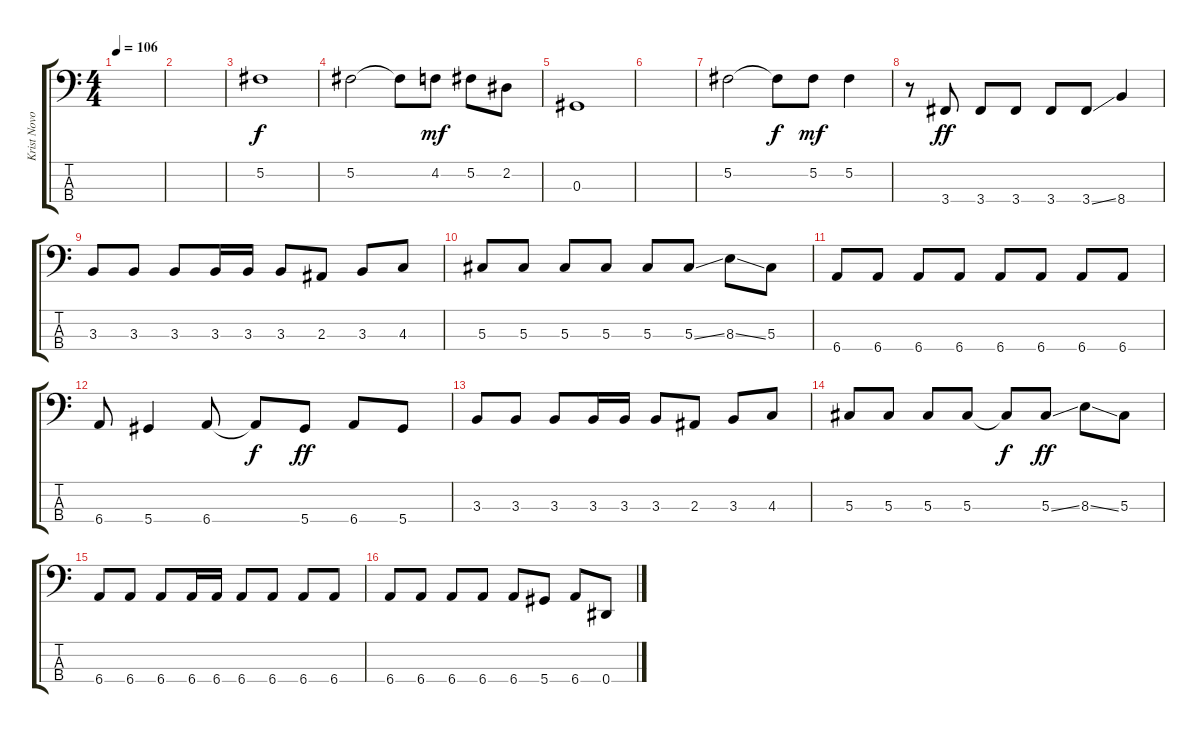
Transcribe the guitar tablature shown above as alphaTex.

\track ("Krist Novoselic and His Beard" "Krist Novo") {instrument electricbasspick}
\staff {score tabs}
\tuning (Gb2 Db2 Ab1 Eb1) {hide}
\ts (4 4)
\tempo 106
\clef f4
\ks c
|
|
5.2.1 |
5.2.2 5.2{t}.8{dy f} 4.2.8{dy mf} 5.2.8 2.2.8 |
0.3.1 |
|
5.2.2 5.2{t}.8{dy f} 5.2.8{dy mf} 5.2.4 |
r.8 3.4.8{dy ff} 3.4.8 3.4.8 3.4.8 3.4{ss}.8 8.4.4 |
3.3.8 3.3.8 3.3.8 3.3.16 3.3.16 3.3.8 2.3.8 3.3.8 4.3.8 |
5.3.8 5.3.8 5.3.8 5.3.8 5.3.8 5.3{ss}.8 8.3{ss}.8 5.3.8 |
6.4.8 6.4.8 6.4.8 6.4.8 6.4.8 6.4.8 6.4.8 6.4.8 |
6.4.8 5.4.4 6.4.8 6.4{t}.8{dy f} 5.4.8{dy ff} 6.4.8 5.4.8 |
3.3.8 3.3.8 3.3.8 3.3.16 3.3.16 3.3.8 2.3.8 3.3.8 4.3.8 |
5.3.8 5.3.8 5.3.8 5.3.8 5.3{t}.8{dy f} 5.3{ss}.8{dy ff} 8.3{ss}.8 5.3.8 |
6.4.8 6.4.8 6.4.8 6.4.16 6.4.16 6.4.8 6.4.8 6.4.8 6.4.8 |
6.4.8 6.4.8 6.4.8 6.4.8 6.4.8 5.4.8 6.4.8 0.4.8
